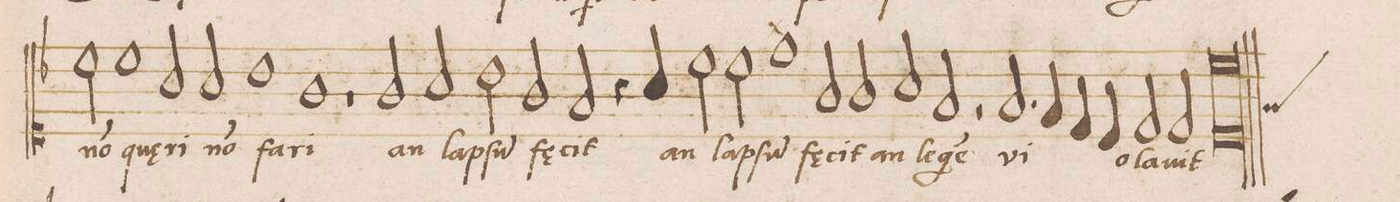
**kern	**text
*I"DISCANTVS	*
*clefC1	*
*k[b-]	*
*met(C|)	*
*M2/1	*
2cc\	no(n)
1cc	quę-
=58-	=58-
2a/	-ri
2a/	no(n)
1b-	fa-
=59-	=59-
1g	-ri
1r	.
=60-	=60-
2g/	an
2a/	lap-
2b-\	-ſum
2g/	fę-
=61-	=61-
2f/	-cit
4r	.
4a/	an
2cc\	lap-
2cc\	-ſu(m)
=62-	=62-
1dd	fę-
2g/	-cit
2g/	an
=63-	=63-
2a/	le-
2f/	-ge(m)
2r	.
2.f/	vi-
=64-	=64-
4e/	.
4d/	.
4c/	.
2d/	-o-
2d/	-la-
=65-	=65-
*custos:f	*
0cc 0cl\	-uit
=66||	=66||
*-	*-
